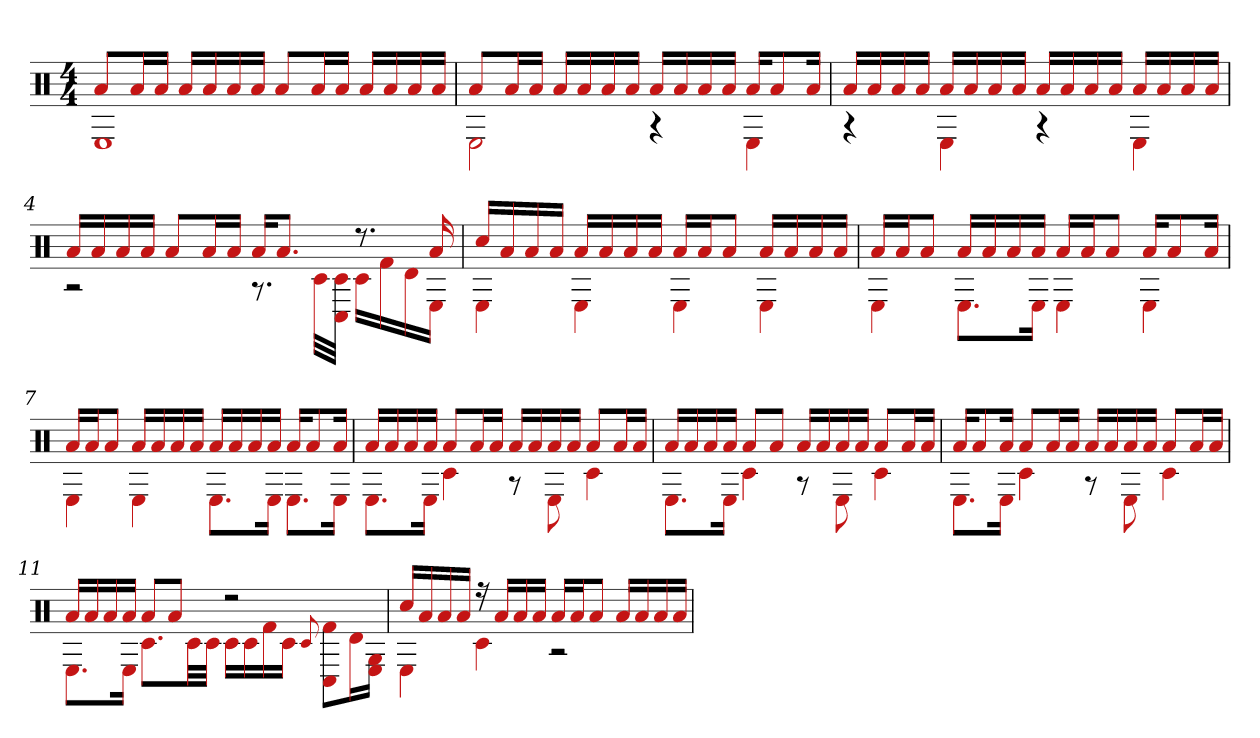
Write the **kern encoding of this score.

**kern
*part1
*staff1
*clefX
*k[]
*M4/4
=1
*^
8aL	1E
16aL	.
16aJJ	.
16aLL	.
16a	.
16a	.
16aJJ	.
8aL	.
16aL	.
16aJJ	.
16aLL	.
16a	.
16a	.
16aJJ	.
=2	=2
8aL	2E
16aL	.
16aJJ	.
16aLL	.
16a	.
16a	.
16aJJ	.
16aLL	4r
16a	.
16a	.
16aJJ	.
16aKL	4E
8a	.
16aJk	.
=3	=3
16aLL	4r
16a	.
16a	.
16aJJ	.
16aLL	4E
16a	.
16a	.
16aJJ	.
16aLL	4r
16a	.
16a	.
16aJJ	.
16aLL	4E
16a	.
16a	.
16aJJ	.
=4	=4
16aLL	2r
16a	.
16a	.
16aJJ	.
8aL	.
16aL	.
16aJJ	.
16aKL	8.r
8.aJ	.
.	32c#LLL
.	32c# 32C#JJJ
8.r	16c#LL
.	16f#
.	16d
16a	16EJJ
=5	=5
16cc#LL	4E
16a	.
16a	.
16aJJ	.
16aLL	4E
16a	.
16a	.
16aJJ	.
16aLL	4E
16aJ	.
8aJ	.
16aLL	4E
16a	.
16a	.
16aJJ	.
=6	=6
16aLL	4E
16aJ	.
8aJ	.
16aLL	8.EL
16a	.
16a	.
16aJJ	16EJk
16aLL	4E
16aJ	.
8aJ	.
16aKL	4E
8a	.
16aJk	.
=7	=7
16aLL	4E
16aJ	.
8aJ	.
16aLL	4E
16a	.
16a	.
16aJJ	.
16aLL	8.EL
16a	.
16a	.
16aJJ	16EJk
16aKL	8.EL
8a	.
16aJk	16EJk
=8	=8
16aLL	8.EL
16a	.
16a	.
16aJJ	16EJk
8aL	4c#
16aL	.
16aJJ	.
16aLL	8r
16a	.
16a	8E
16aJJ	.
8aL	4c#
16aL	.
16aJJ	.
=9	=9
16aLL	8.EL
16a	.
16a	.
16aJJ	16EJk
8aL	4c#
8aJ	.
16aLL	8r
16a	.
16a	8E
16aJJ	.
8aL	4c#
16aL	.
16aJJ	.
=10	=10
16aKL	8.EL
8a	.
16aJk	16EJk
8aL	4c#
16aL	.
16aJJ	.
16aLL	8r
16a	.
16a	8E
16aJJ	.
8aL	4c#
16aL	.
16aJJ	.
=11	=11
16aLL	8.EL
16a	.
16a	.
16aJJ	16EJk
8aL	8.c#L
8aJ	.
.	32c#LL
.	32c#JJJ
2r	16c#LL
.	16c#
.	16f#
.	16c#JJ
.	8qqc#
.	8C# 8f#L
.	16dL
.	16G 16EJJ
=12	=12
16cc#LL	4E
16a	.
16a	.
16aJJ	.
16r	4c#
16aLL	.
16a	.
16aJJ	.
16aLL	2r
16aJ	.
8aJ	.
16aLL	.
16a	.
16a	.
16aJJ	.
*v	*v
=
*-
